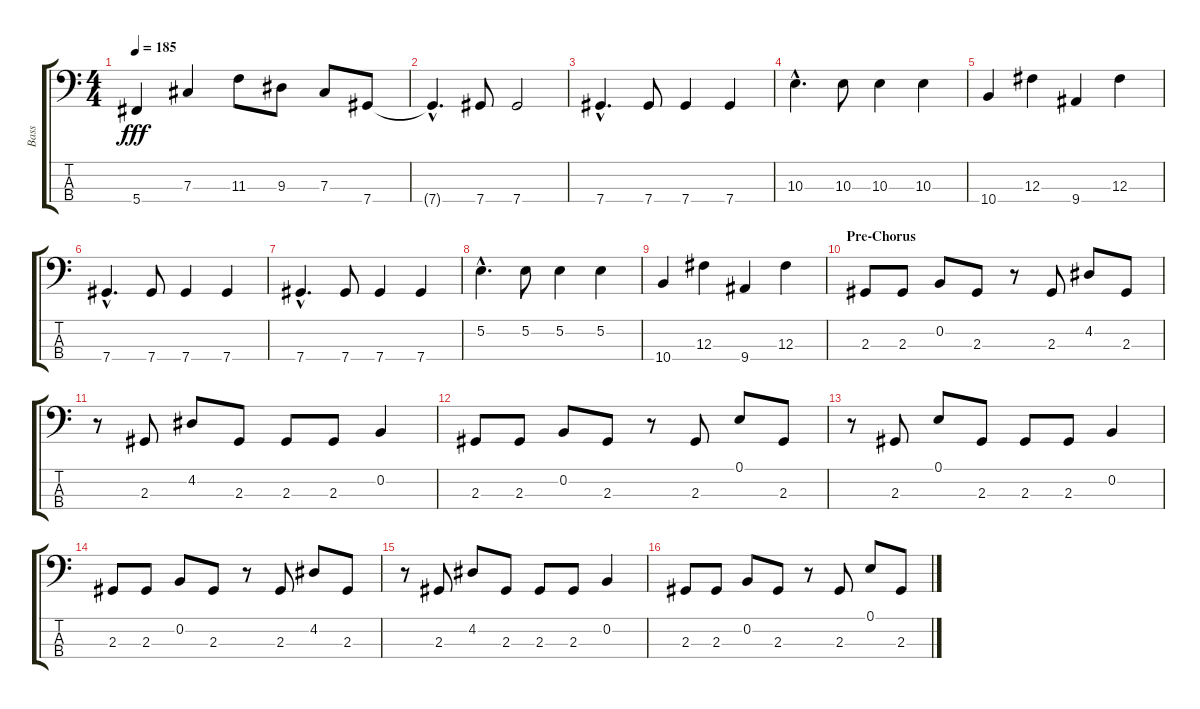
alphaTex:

\track ("Bass" "Bass") {instrument electricbassfinger}
\staff {score tabs}
\tuning (E2 B1 Gb1 Db1) {hide}
\ts (4 4)
\tempo 185
\clef f4
\ks c
5.4.4{dy fff} 7.3.4 11.3.8 9.3.8 7.3.8 7.4.8 |
7.4{hac t}.4{d} 7.4.8 7.4.2 |
7.4{hac}.4{d} 7.4.8 7.4.4 7.4.4 |
10.3{hac}.4{d} 10.3.8 10.3.4 10.3.4 |
10.4.4 12.3.4 9.4.4 12.3.4 |
7.4{hac}.4{d} 7.4.8 7.4.4 7.4.4 |
7.4{hac}.4{d} 7.4.8 7.4.4 7.4.4 |
5.2{hac}.4{d} 5.2.8 5.2.4 5.2.4 |
10.4.4 12.3.4 9.4.4 12.3.4 |
\section ("" "Pre-Chorus")
2.3.8 2.3.8 0.2.8 2.3.8 r.8 2.3.8 4.2.8 2.3.8 |
r.8 2.3.8 4.2.8 2.3.8 2.3.8 2.3.8 0.2.4 |
2.3.8 2.3.8 0.2.8 2.3.8 r.8 2.3.8 0.1.8 2.3.8 |
r.8 2.3.8 0.1.8 2.3.8 2.3.8 2.3.8 0.2.4 |
2.3.8 2.3.8 0.2.8 2.3.8 r.8 2.3.8 4.2.8 2.3.8 |
r.8 2.3.8 4.2.8 2.3.8 2.3.8 2.3.8 0.2.4 |
2.3.8 2.3.8 0.2.8 2.3.8 r.8 2.3.8 0.1.8 2.3.8
